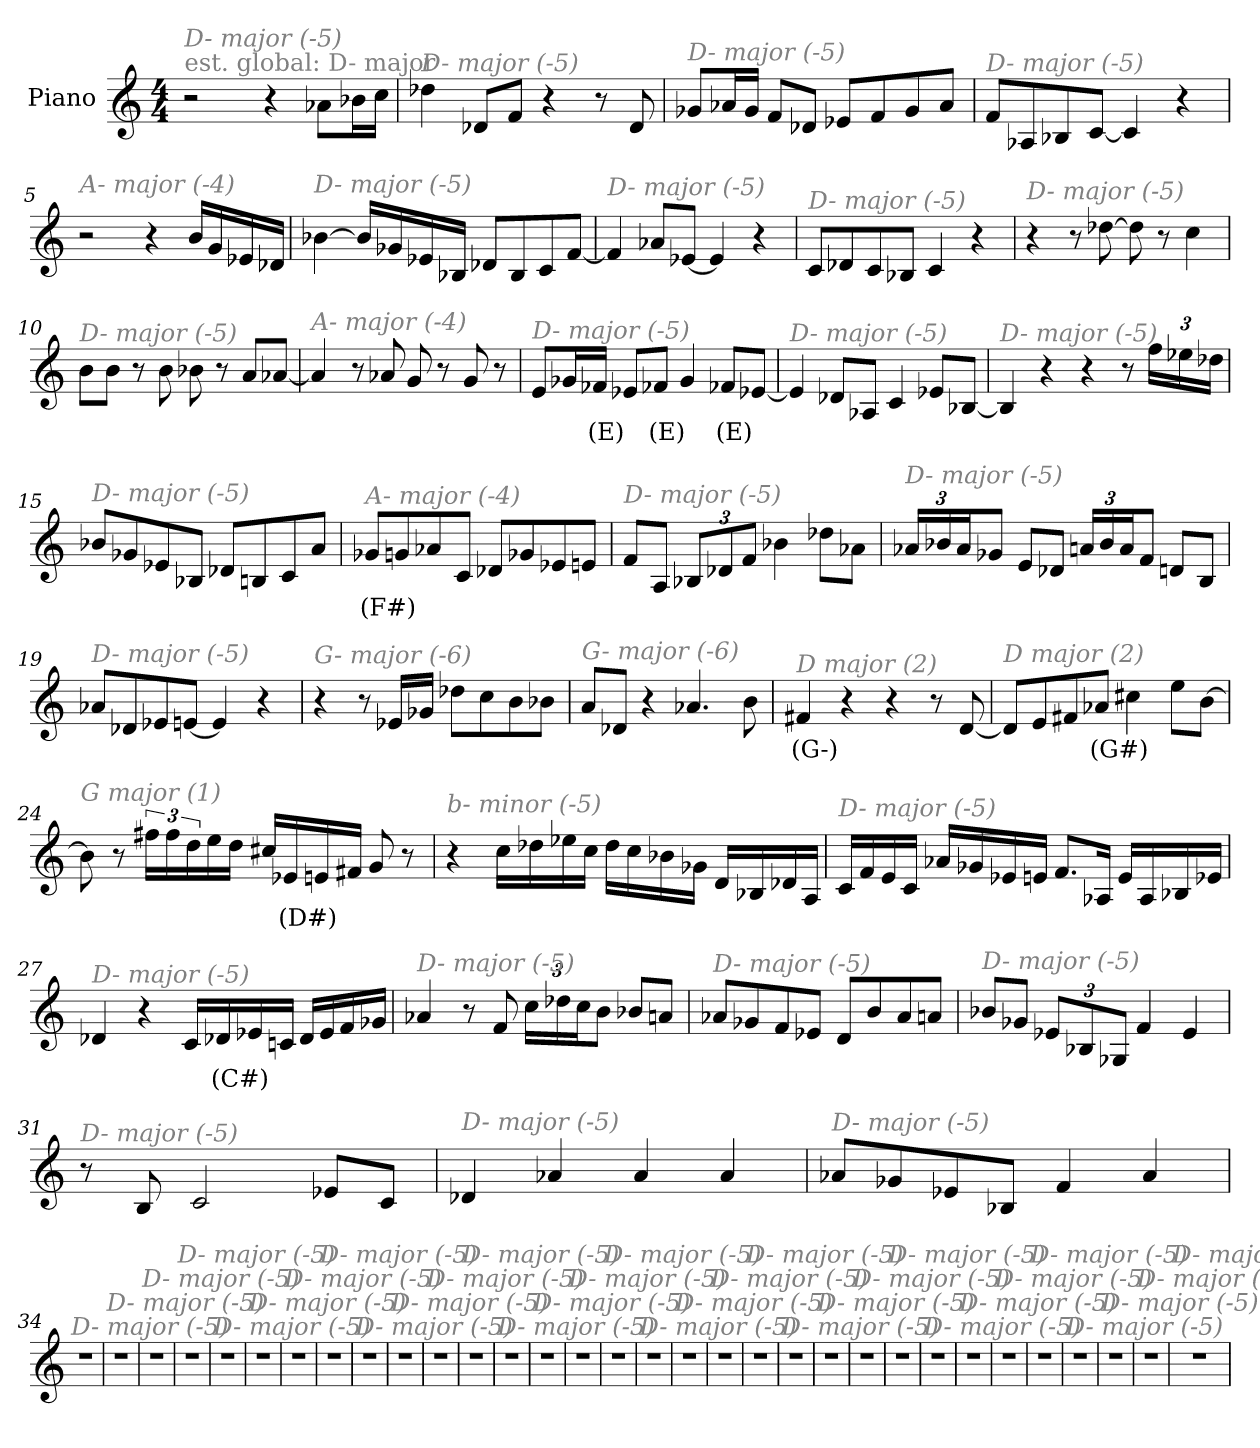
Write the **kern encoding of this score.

**kern	**text
*part1	*part1
*staff1	*staff1
*I"Piano	*
*I'Pno	*
*clefG2	*
*k[]	*
*M4/4	*
*MM180	*
=1	=1
!LO:TX:a:color=#808080:t=est. global&colon; D- major	!
!LO:TX:i:color=#808080:t=D- major (-5)	!
2r	.
4r	.
8a-X\L	.
16b-X\L	.
16cc\JJ	.
=2	=2
!LO:TX:i:color=#808080:t=D- major (-5)	!
4dd-X\	.
8d-X/L	.
8f/J	.
4r	.
8r	.
8d-/	.
=3	=3
!LO:TX:i:color=#808080:t=D- major (-5)	!
8g-X/L	.
16a-X/L	.
16g-/JJ	.
8f/L	.
8d-X/J	.
8e-X/L	.
8f/	.
8g-/	.
8a-/J	.
=4	=4
!LO:TX:i:color=#808080:t=D- major (-5)	!
8f/L	.
8A-X/	.
8B-X/	.
[8c/J	.
4c/]	.
4r	.
!!LO:LB:g=z
=5	=5
!LO:TX:i:color=#808080:t=A- major (-4)	!
2r	.
4r	.
16b/LL	.
16g/	.
16e-X/	.
16d-X/JJ	.
=6	=6
!LO:TX:i:color=#808080:t=D- major (-5)	!
[4b-X\	.
16b-/LL]	.
16g-X/	.
16e-X/	.
16B-X/JJ	.
8d-X/L	.
8B-/	.
8c/	.
[8f/J	.
=7	=7
!LO:TX:i:color=#808080:t=D- major (-5)	!
4f/]	.
8a-X/L	.
[8e-X/J	.
4e-/]	.
4r	.
=8	=8
!LO:TX:i:color=#808080:t=D- major (-5)	!
8c/L	.
8d-X/	.
8c/	.
8B-X/J	.
4c/	.
4r	.
!!LO:LB:g=z
=9	=9
!LO:TX:i:color=#808080:t=D- major (-5)	!
4r	.
8r	.
[8dd-X\	.
8dd-\]	.
8r	.
4cc\	.
=10	=10
!LO:TX:i:color=#808080:t=D- major (-5)	!
8b\L	.
8b\J	.
8r	.
8b\	.
8b-X\	.
8r	.
8a/L	.
[8a-X/J	.
=11	=11
!LO:TX:i:color=#808080:t=A- major (-4)	!
4a-/]	.
8r	.
8a-X/	.
8g/	.
8r	.
8g/	.
8r	.
=12	=12
!LO:TX:i:color=#808080:t=D- major (-5)	!
8e/L	.
16g-X/L	.
16f-Xi/JJ	(E)
8e-X/L	.
8f-Xi/J	(E)
4g-/	.
8f-Xi/L	(E)
[8e-X/J	.
!!LO:LB:g=z
=13	=13
!LO:TX:i:color=#808080:t=D- major (-5)	!
4e-/]	.
8d-X/L	.
8A-X/J	.
4c/	.
8e-X/L	.
[8B-X/J	.
=14	=14
!LO:TX:i:color=#808080:t=D- major (-5)	!
4B-/]	.
4r	.
4r	.
8r	.
*Xbrackettup	*
24ff\LL	.
24ee-X\	.
24dd-X\JJ	.
=15	=15
!LO:TX:i:color=#808080:t=D- major (-5)	!
8b-X/L	.
8g-X/	.
8e-X/	.
8B-X/J	.
8d-X/L	.
8Bn/	.
8c/	.
8a/J	.
=16	=16
!LO:TX:i:color=#808080:t=A- major (-4)	!
8g-Xj/L	(F#)
8g/	.
8a-X/	.
8c/J	.
8d-X/L	.
8g-X/	.
8e-X/	.
8en/J	.
!!LO:LB:g=z
=17	=17
!LO:TX:i:color=#808080:t=D- major (-5)	!
8f/L	.
8A/J	.
12B-X/L	.
12d-X/	.
12f/J	.
4b-X\	.
8dd-X\L	.
8a-X\J	.
=18	=18
!LO:TX:i:color=#808080:t=D- major (-5)	!
24a-X/LL	.
24b-X/	.
24a-/J	.
8g-X/J	.
8e/L	.
8d-X/J	.
24an/LL	.
24b-/	.
24a/J	.
8f/J	.
8dn/L	.
8B/J	.
=19	=19
!LO:TX:i:color=#808080:t=D- major (-5)	!
8a-X/L	.
8d-X/	.
8e-X/	.
[8en/J	.
4e/]	.
4r	.
=20	=20
!LO:TX:i:color=#808080:t=G- major (-6)	!
4r	.
8r	.
16e-X/LL	.
16g-X/JJ	.
8dd-X\L	.
8cc\	.
8b\	.
8b-X\J	.
!!LO:LB:g=z
=21	=21
!LO:TX:i:color=#808080:t=G- major (-6)	!
8a/L	.
8d-X/J	.
4r	.
4.a-X/	.
8b\	.
=22	=22
!LO:TX:i:color=#808080:t=D major (2)	!
4f#Xj/	(G-)
4r	.
4r	.
8r	.
[8d/	.
=23	=23
!LO:TX:i:color=#808080:t=D major (2)	!
8d/L]	.
8e/	.
8f#X/	.
8a-Xj/J	(G#)
4cc#X\	.
8ee\L	.
[8b\J	.
=24	=24
!LO:TX:i:color=#808080:t=G major (1)	!
8b\]	.
8r	.
*brackettup	*
24ff#X\LL	.
24ff#\	.
24dd\	.
16ee\	.
16dd\JJ	.
16cc#X/LL	.
16e-Xj/	(D#)
16e/	.
16f#X/JJ	.
8g/	.
8r	.
!!LO:LB:g=z
=25	=25
!LO:TX:i:color=#808080:t=b- minor (-5)	!
4r	.
16cc\LL	.
16dd-X\	.
16ee-X\	.
16cc\JJ	.
16dd-\LL	.
16cc\	.
16b-X\	.
16g-X\JJ	.
16d/LL	.
16B-X/	.
16d-X/	.
16A/JJ	.
=26	=26
!LO:TX:i:color=#808080:t=D- major (-5)	!
16c/LL	.
16f/	.
16e/	.
16c/JJ	.
16a-X/LL	.
16g-X/	.
16e-X/	.
16en/JJ	.
8.f/L	.
16A-X/Jk	.
16e/LL	.
16A-/	.
16B-X/	.
16e-X/JJ	.
!!LO:LB:g=z
=27	=27
!LO:TX:i:color=#808080:t=D- major (-5)	!
4d-X/	.
4r	.
16c/LL	.
16d-Xj/	(C#)
16e-X/	.
16cn/JJ	.
16d-/LL	.
16e-/	.
16f/	.
16g-X/JJ	.
=28	=28
!LO:TX:i:color=#808080:t=D- major (-5)	!
4a-X/	.
8r	.
8f/	.
*Xbrackettup	*
24cc\LL	.
24dd-X\	.
24cc\J	.
8b\J	.
8b-X/L	.
8an/J	.
=29	=29
!LO:TX:i:color=#808080:t=D- major (-5)	!
8a-X/L	.
8g-X/	.
8f/	.
8e-X/J	.
8d/L	.
8b/	.
8a-/	.
8an/J	.
!!LO:LB:g=z
=30	=30
!LO:TX:i:color=#808080:t=D- major (-5)	!
8b-X/L	.
8g-X/J	.
12e-X/L	.
12B-X/	.
12G-X/J	.
4f/	.
4e-/	.
=31	=31
!LO:TX:i:color=#808080:t=D- major (-5)	!
8r	.
8B/	.
2c/	.
8e-X/L	.
8c/J	.
=32	=32
!LO:TX:i:color=#808080:t=D- major (-5)	!
4d-X/	.
4a-X/	.
4a-/	.
4a-/	.
=33	=33
!LO:TX:i:color=#808080:t=D- major (-5)	!
8a-X/L	.
8g-X/	.
8e-X/	.
8B-X/J	.
4f/	.
4a-/	.
=34	=34
!LO:TX:i:color=#808080:t=D- major (-5)	!
1r	.
=35	=35
!LO:TX:i:color=#808080:t=D- major (-5)	!
1r	.
!!LO:LB:g=z
=36	=36
!LO:TX:i:color=#808080:t=D- major (-5)	!
1r	.
=37	=37
!LO:TX:i:color=#808080:t=D- major (-5)	!
1r	.
=38	=38
!LO:TX:i:color=#808080:t=D- major (-5)	!
1r	.
=39	=39
!LO:TX:i:color=#808080:t=D- major (-5)	!
1r	.
=40	=40
!LO:TX:i:color=#808080:t=D- major (-5)	!
1r	.
=41	=41
!LO:TX:i:color=#808080:t=D- major (-5)	!
1r	.
=42	=42
!LO:TX:i:color=#808080:t=D- major (-5)	!
1r	.
=43	=43
!LO:TX:i:color=#808080:t=D- major (-5)	!
1r	.
=44	=44
!LO:TX:i:color=#808080:t=D- major (-5)	!
1r	.
=45	=45
!LO:TX:i:color=#808080:t=D- major (-5)	!
1r	.
=46	=46
!LO:TX:i:color=#808080:t=D- major (-5)	!
1r	.
=47	=47
!LO:TX:i:color=#808080:t=D- major (-5)	!
1r	.
!!LO:PB:g=z
=48	=48
!LO:TX:i:color=#808080:t=D- major (-5)	!
1r	.
=49	=49
!LO:TX:i:color=#808080:t=D- major (-5)	!
1r	.
=50	=50
!LO:TX:i:color=#808080:t=D- major (-5)	!
1r	.
=51	=51
!LO:TX:i:color=#808080:t=D- major (-5)	!
1r	.
=52	=52
!LO:TX:i:color=#808080:t=D- major (-5)	!
1r	.
=53	=53
!LO:TX:i:color=#808080:t=D- major (-5)	!
1r	.
=54	=54
!LO:TX:i:color=#808080:t=D- major (-5)	!
1r	.
=55	=55
!LO:TX:i:color=#808080:t=D- major (-5)	!
1r	.
=56	=56
!LO:TX:i:color=#808080:t=D- major (-5)	!
1r	.
=57	=57
!LO:TX:i:color=#808080:t=D- major (-5)	!
1r	.
=58	=58
!LO:TX:i:color=#808080:t=D- major (-5)	!
1r	.
=59	=59
!LO:TX:i:color=#808080:t=D- major (-5)	!
1r	.
!!LO:LB:g=z
=60	=60
!LO:TX:i:color=#808080:t=D- major (-5)	!
1r	.
=61	=61
!LO:TX:i:color=#808080:t=D- major (-5)	!
1r	.
=62	=62
!LO:TX:i:color=#808080:t=D- major (-5)	!
1r	.
=63	=63
!LO:TX:i:color=#808080:t=D- major (-5)	!
1r	.
=64	=64
!LO:TX:i:color=#808080:t=D- major (-5)	!
1r	.
=65	=65
!LO:TX:i:color=#808080:t=D- major (-5)	!
1r	.
=	=
*-	*-
